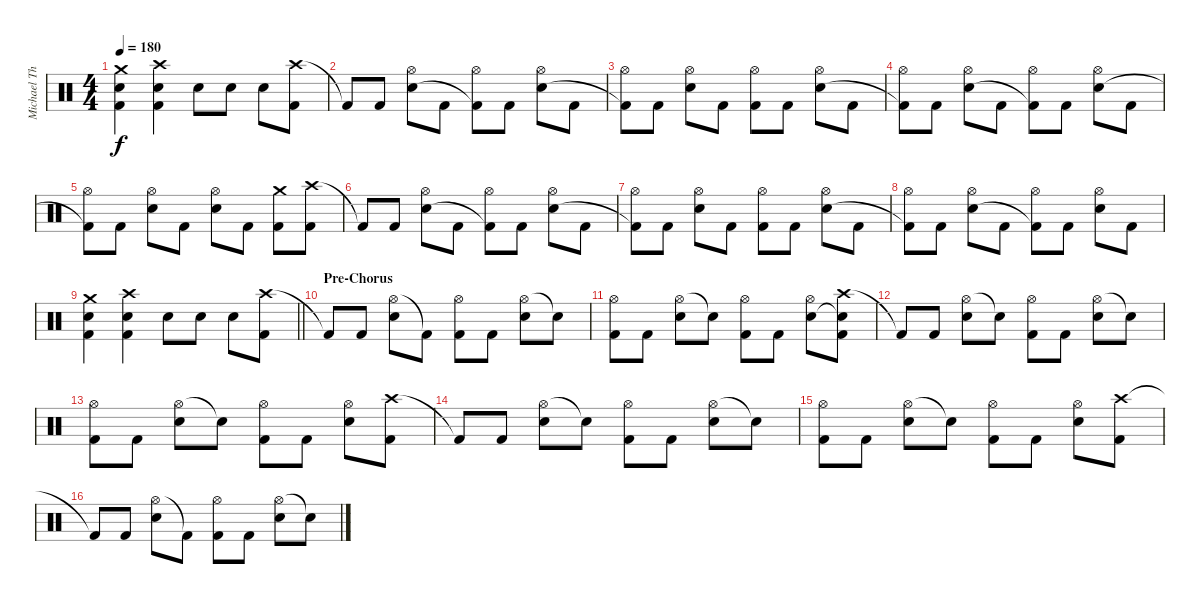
\track ("Michael Thomas" "Michael Th") {instrument percussion}
\staff {score}
\articulation defaults
\ts (4 4)
\tempo 180
\clef neutral
\ks c
("Crash medium (hit)" "Electric Snare (hit)" "Kick (hit) 2").4{dy f} ("Crash high (hit)" "Electric Snare (hit)" "Kick (hit) 2").4 "Electric Snare (hit)".8 "Electric Snare (hit)".8 "Electric Snare (hit)".8 ("Crash high (hit)" "Kick (hit) 2").8 |
"Kick (hit) 2"{t}.8 "Kick (hit) 2".8 ("Hi-Hat (open)" "Electric Snare (hit)").8 "Kick (hit) 2".8 ("Hi-Hat (open)" "Kick (hit) 2"{t}).8 "Kick (hit) 2".8 ("Hi-Hat (open)" "Electric Snare (hit)").8 "Kick (hit) 2".8 |
("Hi-Hat (open)" "Kick (hit) 2"{t}).8 "Kick (hit) 2".8 ("Hi-Hat (open)" "Electric Snare (hit)").8 "Kick (hit) 2".8 ("Hi-Hat (open)" "Kick (hit) 2").8 "Kick (hit) 2".8 ("Hi-Hat (open)" "Electric Snare (hit)").8 "Kick (hit) 2".8 |
("Hi-Hat (open)" "Kick (hit) 2"{t}).8 "Kick (hit) 2".8 ("Hi-Hat (open)" "Electric Snare (hit)").8 "Kick (hit) 2".8 ("Hi-Hat (open)" "Kick (hit) 2"{t}).8 "Kick (hit) 2".8 ("Hi-Hat (open)" "Electric Snare (hit)").8 "Kick (hit) 2".8 |
("Hi-Hat (open)" "Kick (hit) 2"{t}).8 "Kick (hit) 2".8 ("Hi-Hat (open)" "Electric Snare (hit)").8 "Kick (hit) 2".8 ("Hi-Hat (open)" "Electric Snare (hit)").8 "Kick (hit) 2".8 ("Crash medium (hit)" "Kick (hit) 2").8 ("Crash high (hit)" "Kick (hit) 2").8 |
"Kick (hit) 2"{t}.8 "Kick (hit) 2".8 ("Hi-Hat (open)" "Electric Snare (hit)").8 "Kick (hit) 2".8 ("Hi-Hat (open)" "Kick (hit) 2"{t}).8 "Kick (hit) 2".8 ("Hi-Hat (open)" "Electric Snare (hit)").8 "Kick (hit) 2".8 |
("Hi-Hat (open)" "Kick (hit) 2"{t}).8 "Kick (hit) 2".8 ("Hi-Hat (open)" "Electric Snare (hit)").8 "Kick (hit) 2".8 ("Hi-Hat (open)" "Kick (hit) 2").8 "Kick (hit) 2".8 ("Hi-Hat (open)" "Electric Snare (hit)").8 "Kick (hit) 2".8 |
("Hi-Hat (open)" "Kick (hit) 2"{t}).8 "Kick (hit) 2".8 ("Hi-Hat (open)" "Electric Snare (hit)").8 "Kick (hit) 2".8 ("Hi-Hat (open)" "Kick (hit) 2"{t}).8 "Kick (hit) 2".8 ("Hi-Hat (open)" "Electric Snare (hit)").8 "Kick (hit) 2".8 |
\barLineRight lightlight
("Crash medium (hit)" "Electric Snare (hit)" "Kick (hit) 2").4 ("Crash high (hit)" "Electric Snare (hit)" "Kick (hit) 2").4 "Electric Snare (hit)".8 "Electric Snare (hit)".8 "Electric Snare (hit)".8 ("Crash high (hit)" "Kick (hit) 2").8 |
\section ("" "Pre-Chorus")
"Kick (hit) 2"{t}.8 "Kick (hit) 2".8 ("Hi-Hat (open)" "Electric Snare (hit)").8 "Kick (hit) 2"{t}.8 ("Hi-Hat (open)" "Kick (hit) 2").8 "Kick (hit) 2".8 ("Hi-Hat (open)" "Electric Snare (hit)").8 "Snare (hit)"{t}.8 |
("Hi-Hat (open)" "Kick (hit) 2").8 "Kick (hit) 2".8 ("Hi-Hat (open)" "Electric Snare (hit)").8 "Snare (hit)"{t}.8 ("Hi-Hat (open)" "Kick (hit) 2").8 "Kick (hit) 2".8 ("Hi-Hat (open)" "Electric Snare (hit)").8 ("Crash high (hit)" "Snare (hit)"{t} "Kick (hit) 2").8 |
"Kick (hit) 2"{t}.8 "Kick (hit) 2".8 ("Hi-Hat (open)" "Electric Snare (hit)").8 "Snare (hit)"{t}.8 ("Hi-Hat (open)" "Kick (hit) 2").8 "Kick (hit) 2".8 ("Hi-Hat (open)" "Electric Snare (hit)").8 "Snare (hit)"{t}.8 |
("Hi-Hat (open)" "Kick (hit) 2").8 "Kick (hit) 2".8 ("Hi-Hat (open)" "Electric Snare (hit)").8 "Snare (hit)"{t}.8 ("Hi-Hat (open)" "Kick (hit) 2").8 "Kick (hit) 2".8 ("Hi-Hat (open)" "Electric Snare (hit)").8 ("Crash high (hit)" "Kick (hit) 2").8 |
"Kick (hit) 2"{t}.8 "Kick (hit) 2".8 ("Hi-Hat (open)" "Electric Snare (hit)").8 "Snare (hit)"{t}.8 ("Hi-Hat (open)" "Kick (hit) 2").8 "Kick (hit) 2".8 ("Hi-Hat (open)" "Electric Snare (hit)").8 "Snare (hit)"{t}.8 |
("Hi-Hat (open)" "Kick (hit) 2").8 "Kick (hit) 2".8 ("Hi-Hat (open)" "Electric Snare (hit)").8 "Snare (hit)"{t}.8 ("Hi-Hat (open)" "Kick (hit) 2").8 "Kick (hit) 2".8 ("Hi-Hat (open)" "Electric Snare (hit)").8 ("Crash high (hit)" "Kick (hit) 2").8 |
"Kick (hit) 2"{t}.8 "Kick (hit) 2".8 ("Hi-Hat (open)" "Electric Snare (hit)").8 "Kick (hit) 2"{t}.8 ("Hi-Hat (open)" "Kick (hit) 2").8 "Kick (hit) 2".8 ("Hi-Hat (open)" "Electric Snare (hit)").8 "Snare (hit)"{t}.8
